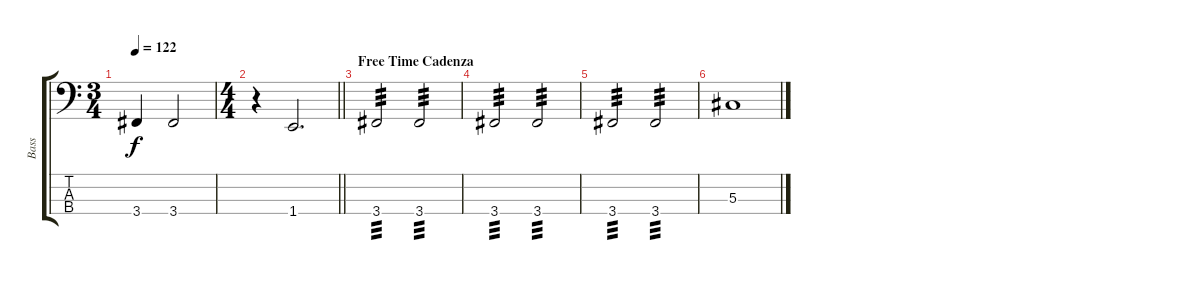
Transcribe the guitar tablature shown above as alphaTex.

\track ("Bass" "Bass") {instrument electricbassfinger}
\staff {score tabs}
\tuning (Gb2 Db2 Ab1 Eb1) {hide}
\ts (3 4)
\tempo 122
\clef f4
\ks c
3.4.4{dy f} 3.4.2 |
\ts (4 4)
\barLineRight lightlight
r.4 1.4.2{d} |
\section ("" "Free Time Cadenza")
3.4.2{tp 3} 3.4.2{tp 3} |
3.4.2{tp 3} 3.4.2{tp 3} |
3.4.2{tp 3} 3.4.2{tp 3} |
5.3.1
